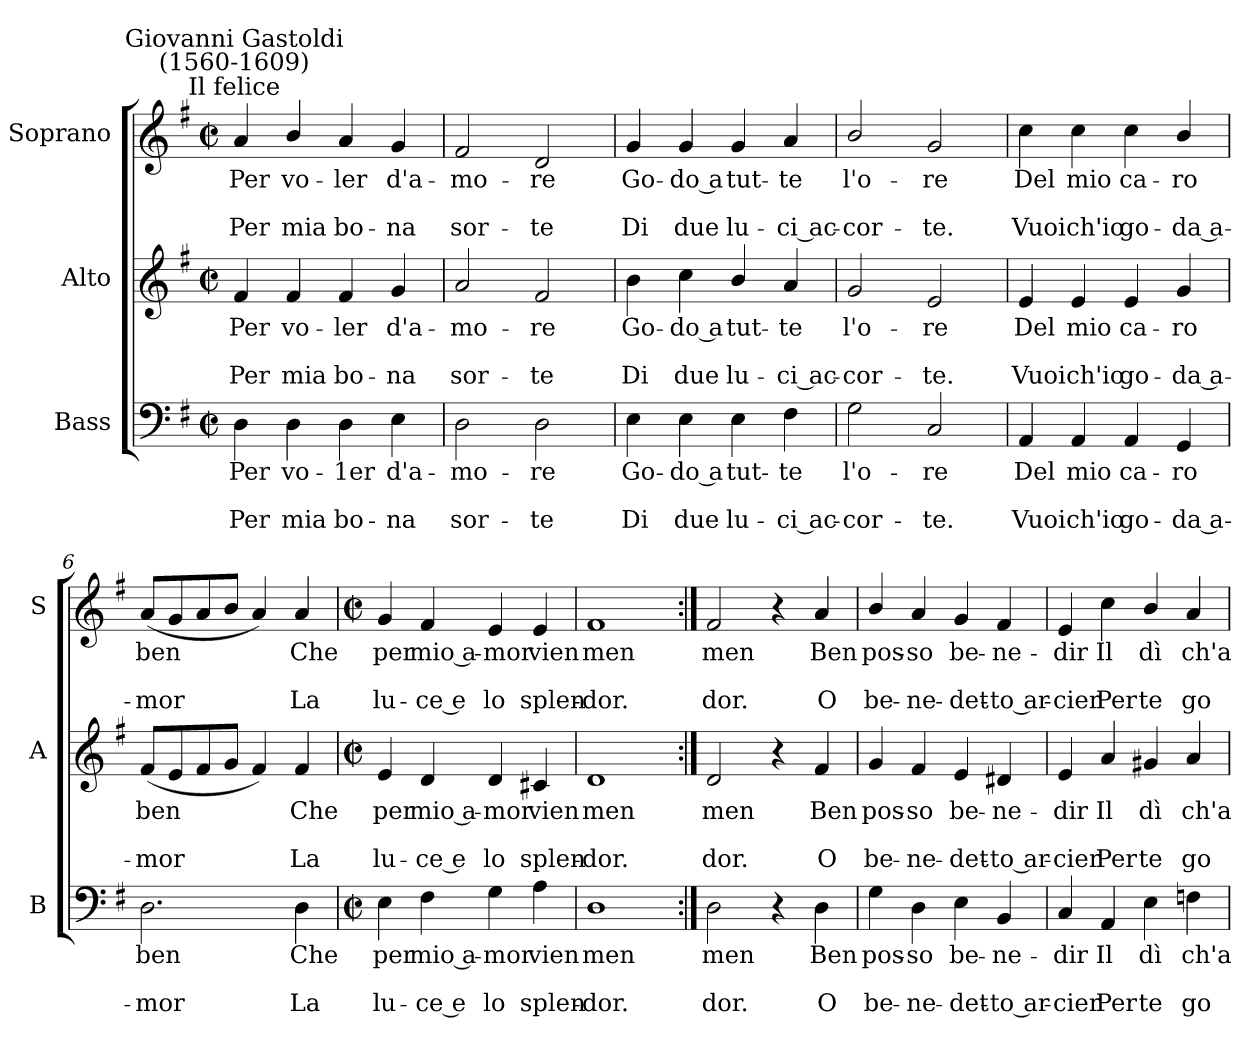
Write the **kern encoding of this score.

**kern	**text	**text	**text	**kern	**text	**text	**text	**kern	**text	**text	**text
*part3	*part3	*part3	*part3	*part2	*part2	*part2	*part2	*part1	*part1	*part1	*part1
*staff3	*staff3	*staff3	*staff3	*staff2	*staff2	*staff2	*staff2	*staff1	*staff1	*staff1	*staff1
*I"Bass	*	*	*	*I"Alto	*	*	*	*I"Soprano	*	*	*
*I'B	*	*	*	*I'A	*	*	*	*I'S	*	*	*
*clefF4	*	*	*	*clefG2	*	*	*	*clefG2	*	*	*
*k[f#]	*	*	*	*k[f#]	*	*	*	*k[f#]	*	*	*
*G:	*	*	*	*G:	*	*	*	*G:	*	*	*
*M2/2	*	*	*	*M2/2	*	*	*	*M2/2	*	*	*
*met(c|)	*	*	*	*met(c|)	*	*	*	*met(c|)	*	*	*
=1	=1	=1	=1	=1	=1	=1	=1	=1	=1	=1	=1
!	!	!	!	!	!	!	!	!LO:TX:a:cj:t=Il felice	!	!	!
!	!	!	!	!	!	!	!	!LO:TX:a:cj:t=Giovanni Gastoldi\n(1560-1609)	!	!	!
!	!LO:LY:b	!	!LO:LY:b	!	!LO:LY:b	!	!LO:LY:b	!	!LO:LY:b	!	!LO:LY:b
4D	Per	.	Per	4f#	Per	.	Per	4a	Per	.	Per
!	!LO:LY:b	!	!LO:LY:b	!	!LO:LY:b	!	!LO:LY:b	!	!LO:LY:b	!	!LO:LY:b
4D	vo-	.	-mia	4f#	vo-	.	-mia	4b/	vo-	.	-mia
!	!LO:LY:b	!	!LO:LY:b	!	!LO:LY:b	!	!LO:LY:b	!	!LO:LY:b	!	!LO:LY:b
4D	1er	.	bo-	4f#	ler	.	bo-	4a	ler	.	bo-
!	!LO:LY:b	!	!LO:LY:b	!	!LO:LY:b	!	!LO:LY:b	!	!LO:LY:b	!	!LO:LY:b
4E	-d'a-	.	-na	4g	-d'a-	.	-na	4g	-d'a-	.	-na
=2	=2	=2	=2	=2	=2	=2	=2	=2	=2	=2	=2
!	!LO:LY:b	!	!LO:LY:b	!	!LO:LY:b	!	!LO:LY:b	!	!LO:LY:b	!	!LO:LY:b
2D	mo-	.	-sor-	2a	mo-	.	-sor-	2f#	mo-	.	-sor-
!	!LO:LY:b	!	!LO:LY:b	!	!LO:LY:b	!	!LO:LY:b	!	!LO:LY:b	!	!LO:LY:b
2D	-re	.	te	2f#	-re	.	te	2d	-re	.	te
=3	=3	=3	=3	=3	=3	=3	=3	=3	=3	=3	=3
!	!LO:LY:b	!	!LO:LY:b	!	!LO:LY:b	!	!LO:LY:b	!	!LO:LY:b	!	!LO:LY:b
4E	Go-	.	-Di	4b	Go-	.	-Di	4g	Go-	.	-Di
!	!LO:LY:b	!	!LO:LY:b	!	!LO:LY:b	!	!LO:LY:b	!	!LO:LY:b	!	!LO:LY:b
4E	do a	.	due	4cc	do a	.	due	4g	do a	.	due
!	!LO:LY:b	!	!LO:LY:b	!	!LO:LY:b	!	!LO:LY:b	!	!LO:LY:b	!	!LO:LY:b
4E	tut-	.	-lu-	4b/	tut-	.	-lu-	4g	tut-	.	-lu-
!	!LO:LY:b	!	!LO:LY:b	!	!LO:LY:b	!	!LO:LY:b	!	!LO:LY:b	!	!LO:LY:b
4F#	-te	.	ci ac-	4a	-te	.	ci ac-	4a	-te	.	ci ac-
=4	=4	=4	=4	=4	=4	=4	=4	=4	=4	=4	=4
!	!LO:LY:b	!	!LO:LY:b	!	!LO:LY:b	!	!LO:LY:b	!	!LO:LY:b	!	!LO:LY:b
2G	-l'o-	.	-cor-	2g	-l'o-	.	-cor-	2b/	-l'o-	.	-cor-
!	!LO:LY:b	!	!LO:LY:b	!	!LO:LY:b	!	!LO:LY:b	!	!LO:LY:b	!	!LO:LY:b
2C	-re	.	te.	2e	-re	.	te.	2g	-re	.	te.
=5	=5	=5	=5	=5	=5	=5	=5	=5	=5	=5	=5
!	!LO:LY:b	!	!LO:LY:b	!	!LO:LY:b	!	!LO:LY:b	!	!LO:LY:b	!	!LO:LY:b
4AA	Del	.	Vuoi	4e	Del	.	Vuoi	4cc	Del	.	Vuoi
!	!LO:LY:b	!	!LO:LY:b	!	!LO:LY:b	!	!LO:LY:b	!	!LO:LY:b	!	!LO:LY:b
4AA	mio	.	ch'io	4e	mio	.	ch'io	4cc	mio	.	ch'io
!	!LO:LY:b	!	!LO:LY:b	!	!LO:LY:b	!	!LO:LY:b	!	!LO:LY:b	!	!LO:LY:b
4AA	ca-	.	-go-	4e	ca-	.	-go-	4cc	ca-	.	-go-
!	!LO:LY:b	!	!LO:LY:b	!	!LO:LY:b	!	!LO:LY:b	!	!LO:LY:b	!	!LO:LY:b
4GG	-ro	.	da a-	4g	-ro	.	da a-	4b/	-ro	.	da a-
=6	=6	=6	=6	=6	=6	=6	=6	=6	=6	=6	=6
!	!LO:LY:b	!	!LO:LY:b	!	!LO:LY:b	!	!LO:LY:b	!	!LO:LY:b	!	!LO:LY:b
2.D	-ben	.	mor	(<8f#L	-ben	.	mor	(<8aL	-ben	.	mor
.	.	.	.	8e	.	.	.	8g	.	.	.
.	.	.	.	8f#	.	.	.	8a	.	.	.
.	.	.	.	8gJ	.	.	.	8bJ	.	.	.
.	.	.	.	4f#)	.	.	.	4a)	.	.	.
!	!LO:LY:b	!	!LO:LY:b	!	!LO:LY:b	!	!LO:LY:b	!	!LO:LY:b	!	!LO:LY:b
4D	Che	.	La	4f#	Che	.	La	4a	Che	.	La
!!LO:LB:g=z
=7	=7	=7	=7	=7	=7	=7	=7	=7	=7	=7	=7
*M2/2	*	*	*	*M2/2	*	*	*	*M2/2	*	*	*
*met(c|)	*	*	*	*met(c|)	*	*	*	*met(c|)	*	*	*
!	!LO:LY:b	!	!LO:LY:b	!	!LO:LY:b	!	!LO:LY:b	!	!LO:LY:b	!	!LO:LY:b
4E	per	.	lu-	4e	per	.	lu-	4g	per	.	lu-
!	!LO:LY:b	!	!LO:LY:b	!	!LO:LY:b	!	!LO:LY:b	!	!LO:LY:b	!	!LO:LY:b
4F#	-mio a-	.	-ce e	4d	-mio a-	.	-ce e	4f#	-mio a-	.	-ce e
!	!LO:LY:b	!	!LO:LY:b	!	!LO:LY:b	!	!LO:LY:b	!	!LO:LY:b	!	!LO:LY:b
4G	mor	.	lo	4d	mor	.	lo	4e	mor	.	lo
!	!LO:LY:b	!	!LO:LY:b	!	!LO:LY:b	!	!LO:LY:b	!	!LO:LY:b	!	!LO:LY:b
4A	vien	.	splen-	4c#X	vien	.	splen-	4e	vien	.	splen-
=8	=8	=8	=8	=8	=8	=8	=8	=8	=8	=8	=8
!	!LO:LY:b	!	!LO:LY:b	!	!LO:LY:b	!	!LO:LY:b	!	!LO:LY:b	!	!LO:LY:b
1D	-men	.	dor.	1d	-men	.	dor.	1f#	-men	.	dor.
=9:|!	=9:|!	=9:|!	=9:|!	=9:|!	=9:|!	=9:|!	=9:|!	=9:|!	=9:|!	=9:|!	=9:|!
!	!LO:LY:b	!	!LO:LY:b	!	!LO:LY:b	!	!LO:LY:b	!	!LO:LY:b	!	!LO:LY:b
2D	men	.	dor.	2d	men	.	dor.	2f#	men	.	dor.
4r	.	.	.	4r	.	.	.	4r	.	.	.
!	!LO:LY:b	!	!LO:LY:b	!	!LO:LY:b	!	!LO:LY:b	!	!LO:LY:b	!	!LO:LY:b
4D	Ben	.	O	4f#	Ben	.	O	4a	Ben	.	O
=10	=10	=10	=10	=10	=10	=10	=10	=10	=10	=10	=10
!	!LO:LY:b	!	!LO:LY:b	!	!LO:LY:b	!	!LO:LY:b	!	!LO:LY:b	!	!LO:LY:b
4G	pos-	.	-be-	4g	pos-	.	-be-	4b/	pos-	.	-be-
!	!LO:LY:b	!	!LO:LY:b	!	!LO:LY:b	!	!LO:LY:b	!	!LO:LY:b	!	!LO:LY:b
4D	-so	.	ne-	4f#	-so	.	ne-	4a	-so	.	ne-
!	!LO:LY:b	!	!LO:LY:b	!	!LO:LY:b	!	!LO:LY:b	!	!LO:LY:b	!	!LO:LY:b
4E	-be-	.	-det-	4e	-be-	.	-det-	4g	-be-	.	-det-
!	!LO:LY:b	!	!LO:LY:b	!	!LO:LY:b	!	!LO:LY:b	!	!LO:LY:b	!	!LO:LY:b
4BB	-ne-	.	-to ar-	4d#X	-ne-	.	-to ar-	4f#	-ne-	.	-to ar-
=11	=11	=11	=11	=11	=11	=11	=11	=11	=11	=11	=11
!	!LO:LY:b	!	!LO:LY:b	!	!LO:LY:b	!	!LO:LY:b	!	!LO:LY:b	!	!LO:LY:b
4C	-dir	.	cier	4e	-dir	.	cier	4e	-dir	.	cier
!	!LO:LY:b	!	!LO:LY:b	!	!LO:LY:b	!	!LO:LY:b	!	!LO:LY:b	!	!LO:LY:b
4AA	Il	.	Per	4a	Il	.	Per	4cc	Il	.	Per
!	!LO:LY:b	!	!LO:LY:b	!	!LO:LY:b	!	!LO:LY:b	!	!LO:LY:b	!	!LO:LY:b
4E	dì	.	te	4g#X	dì	.	te	4b/	dì	.	te
!	!LO:LY:b	!	!LO:LY:b	!	!LO:LY:b	!	!LO:LY:b	!	!LO:LY:b	!	!LO:LY:b
4Fn	ch'a-	.	-go-	4a	ch'a-	.	-go-	4a	ch'a-	.	-go-
=	=	=	=	=	=	=	=	=	=	=	=
*-	*-	*-	*-	*-	*-	*-	*-	*-	*-	*-	*-
